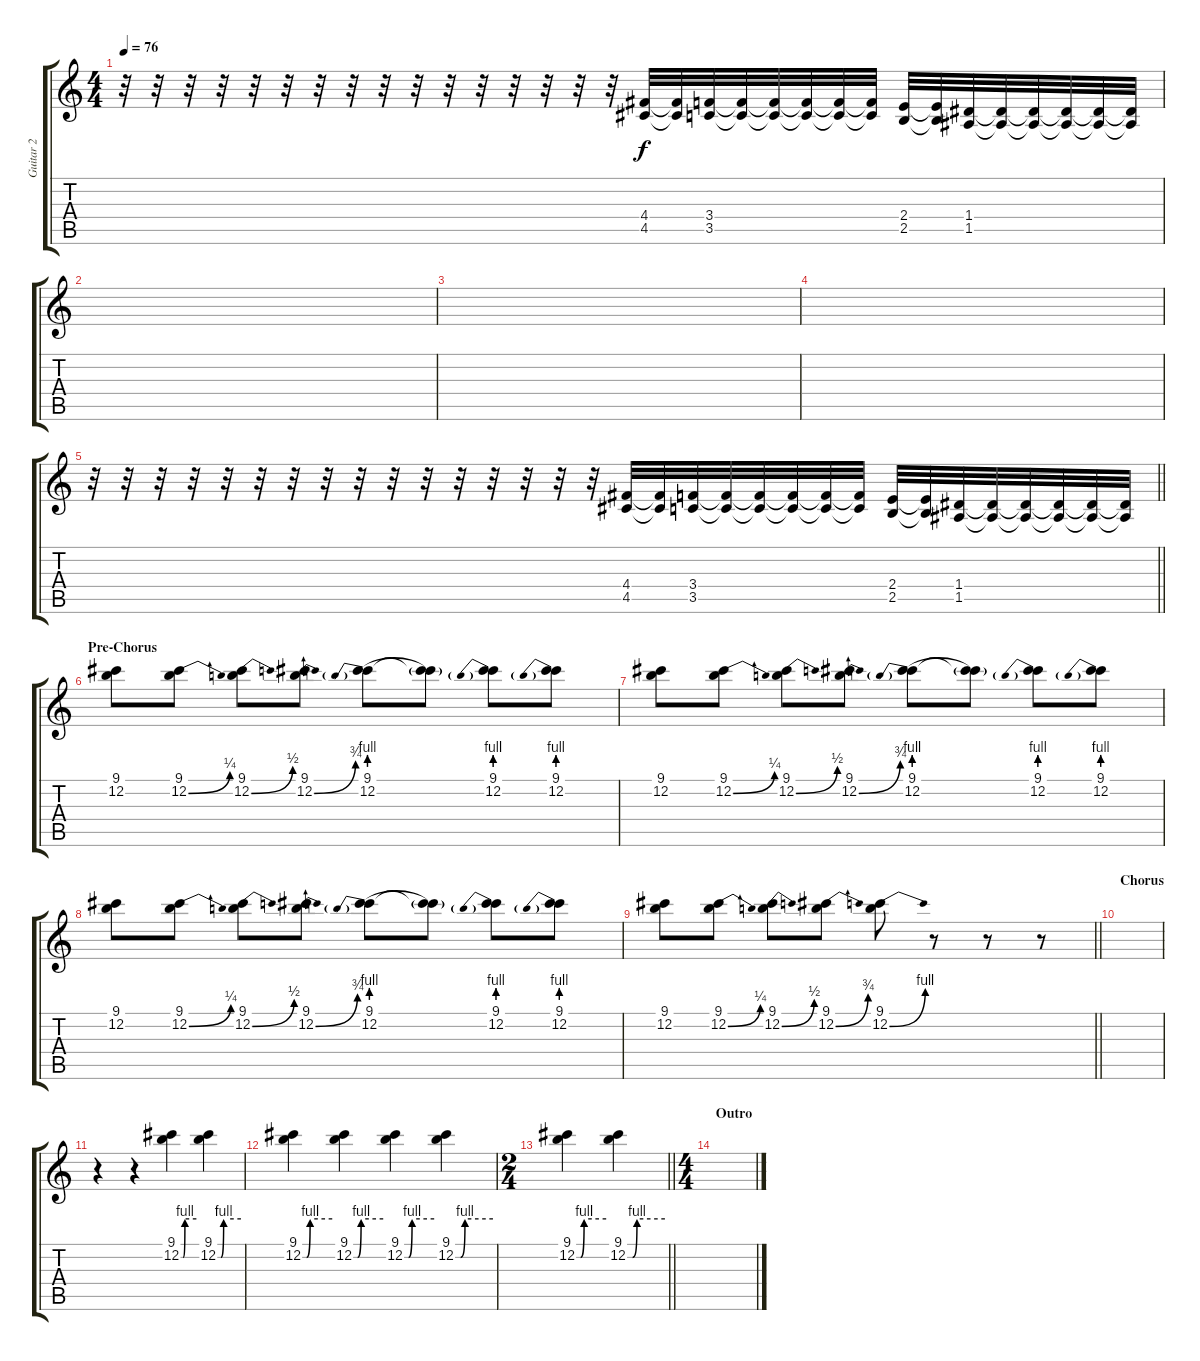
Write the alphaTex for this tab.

\track ("Guitar 2" "Guitar 2") {instrument overdrivenguitar}
\staff {score tabs}
\tuning (E4 B3 G3 D3 A2 E2) {hide}
\ts (4 4)
\tempo 76
\clef g2
\ks c
r.32{dy f volume 16} r.32 r.32 r.32 r.32 r.32 r.32 r.32 r.32 r.32 r.32 r.32 r.32 r.32 r.32 r.32 (4.4 4.5).32 (4.4{t} 4.5{t}).32 (3.4 3.5).32 (3.4{t} 3.5{t}).32 (3.4{t} 3.5{t}).32 (3.4{t} 3.5{t}).32 (3.4{t} 3.5{t}).32 (3.4{t} 3.5{t}).32 (2.4 2.5).32 (2.4{t} 2.5{t}).32 (1.4 1.5).32 (1.4{t} 1.5{t}).32 (1.4{t} 1.5{t}).32 (1.4{t} 1.5{t}).32 (1.4{t} 1.5{t}).32 (1.4{t} 1.5{t}).32 |
|
|
|
\barLineRight lightlight
r.32{volume 16} r.32 r.32 r.32 r.32 r.32 r.32 r.32 r.32 r.32 r.32 r.32 r.32 r.32 r.32 r.32 (4.4 4.5).32 (4.4{t} 4.5{t}).32 (3.4 3.5).32 (3.4{t} 3.5{t}).32 (3.4{t} 3.5{t}).32 (3.4{t} 3.5{t}).32 (3.4{t} 3.5{t}).32 (3.4{t} 3.5{t}).32 (2.4 2.5).32 (2.4{t} 2.5{t}).32 (1.4 1.5).32 (1.4{t} 1.5{t}).32 (1.4{t} 1.5{t}).32 (1.4{t} 1.5{t}).32 (1.4{t} 1.5{t}).32 (1.4{t} 1.5{t}).32 |
\section ("" "Pre-Chorus")
(9.1 12.2).8{volume 1} (9.1 12.2{be (bend 0 0 60 1)}).8 (9.1 12.2{be (bend 0 0 60 2)}).8 (9.1 12.2{be (bend 0 0 60 3)}).8 (9.1 12.2{be (prebend 0 4 60 4)}).8 (9.1{t} 12.2{t}).8 (9.1 12.2{be (prebend 0 4 60 4)}).8 (9.1 12.2{be (prebend 0 4 60 4)}).8 |
(9.1 12.2).8 (9.1 12.2{be (bend 0 0 60 1)}).8 (9.1 12.2{be (bend 0 0 60 2)}).8 (9.1 12.2{be (bend 0 0 60 3)}).8 (9.1 12.2{be (prebend 0 4 60 4)}).8 (9.1{t} 12.2{t}).8 (9.1 12.2{be (prebend 0 4 60 4)}).8 (9.1 12.2{be (prebend 0 4 60 4)}).8 |
(9.1 12.2).8 (9.1 12.2{be (bend 0 0 60 1)}).8 (9.1 12.2{be (bend 0 0 60 2)}).8 (9.1 12.2{be (bend 0 0 60 3)}).8 (9.1 12.2{be (prebend 0 4 60 4)}).8 (9.1{t} 12.2{t}).8 (9.1 12.2{be (prebend 0 4 60 4)}).8 (9.1 12.2{be (prebend 0 4 60 4)}).8 |
\barLineRight lightlight
(9.1 12.2).8 (9.1 12.2{be (bend 0 0 60 1)}).8 (9.1 12.2{be (bend 0 0 60 2)}).8 (9.1 12.2{be (bend 0 0 60 3)}).8 (9.1 12.2{be (bend 0 0 60 4)}).8 r.8 r.8 r.8 |
\section ("" "Chorus")
|
r.4{volume 8} r.4 (9.1 12.2{be (custom 0 0 8 0 15 4 60 4)}).4 (9.1 12.2{be (custom 0 0 8 0 15 4 60 4)}).4 |
(9.1 12.2{be (custom 0 0 8 0 15 4 60 4)}).4 (9.1 12.2{be (custom 0 0 8 0 15 4 60 4)}).4 (9.1 12.2{be (custom 0 0 8 0 15 4 60 4)}).4 (9.1 12.2{be (custom 0 0 8 0 15 4 60 4)}).4 |
\ts (2 4)
\barLineRight lightlight
(9.1 12.2{be (custom 0 0 8 0 15 4 60 4)}).4 (9.1 12.2{be (custom 0 0 8 0 15 4 60 4)}).4 |
\ts (4 4)
\section ("" "Outro")
